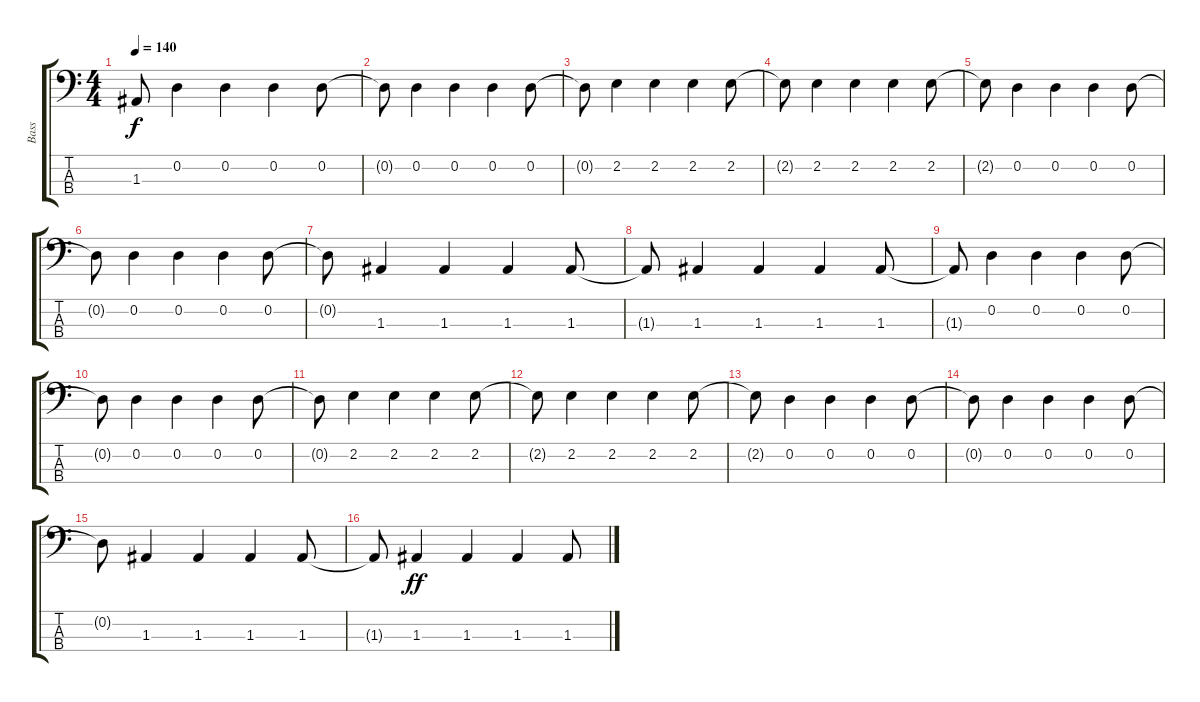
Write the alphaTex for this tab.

\track ("Bass" "Bass") {instrument fretlessbass}
\staff {score tabs}
\tuning (G2 D2 A1 E1) {hide}
\ts (4 4)
\tempo 140
\clef f4
\ks c
1.3{t}.8{dy f} 0.2.4 0.2.4 0.2.4 0.2.8 |
0.2{t}.8 0.2.4 0.2.4 0.2.4 0.2.8 |
0.2{t}.8 2.2.4 2.2.4 2.2.4 2.2.8 |
2.2{t}.8 2.2.4 2.2.4 2.2.4 2.2.8 |
2.2{t}.8 0.2.4 0.2.4 0.2.4 0.2.8 |
0.2{t}.8 0.2.4 0.2.4 0.2.4 0.2.8 |
0.2{t}.8 1.3.4 1.3.4 1.3.4 1.3.8 |
1.3{t}.8 1.3.4 1.3.4 1.3.4 1.3.8 |
1.3{t}.8 0.2.4 0.2.4 0.2.4 0.2.8 |
0.2{t}.8 0.2.4 0.2.4 0.2.4 0.2.8 |
0.2{t}.8 2.2.4 2.2.4 2.2.4 2.2.8 |
2.2{t}.8 2.2.4 2.2.4 2.2.4 2.2.8 |
2.2{t}.8 0.2.4 0.2.4 0.2.4 0.2.8 |
0.2{t}.8 0.2.4 0.2.4 0.2.4 0.2.8 |
0.2{t}.8 1.3.4 1.3.4 1.3.4 1.3.8 |
1.3{t}.8 1.3.4{dy ff} 1.3.4 1.3.4 1.3.8
